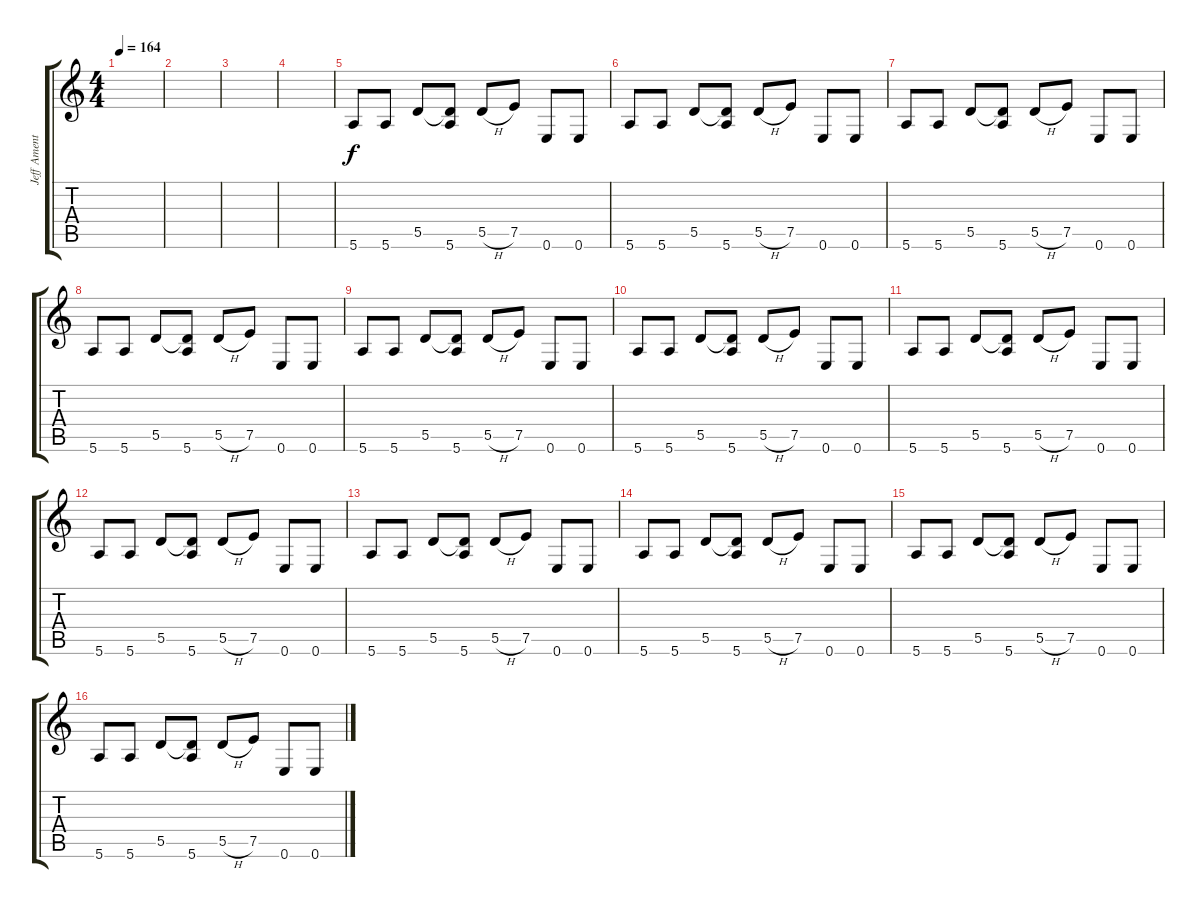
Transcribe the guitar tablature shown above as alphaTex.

\track ("Jeff Ament" "Jeff Ament") {instrument electricbassfinger}
\staff {score tabs}
\tuning (E4 B3 G3 D3 A2 E2) {hide}
\ts (4 4)
\tempo 164
\clef g2
\ks c
|
|
|
|
5.6.8 5.6.8 5.5.8 (5.5{t} 5.6).8 5.5{h}.8 7.5.8 0.6.8 0.6.8 |
5.6.8 5.6.8 5.5.8 (5.5{t} 5.6).8 5.5{h}.8 7.5.8 0.6.8 0.6.8 |
5.6.8 5.6.8 5.5.8 (5.5{t} 5.6).8 5.5{h}.8 7.5.8 0.6.8 0.6.8 |
5.6.8 5.6.8 5.5.8 (5.5{t} 5.6).8 5.5{h}.8 7.5.8 0.6.8 0.6.8 |
5.6.8 5.6.8 5.5.8 (5.5{t} 5.6).8 5.5{h}.8 7.5.8 0.6.8 0.6.8 |
5.6.8 5.6.8 5.5.8 (5.5{t} 5.6).8 5.5{h}.8 7.5.8 0.6.8 0.6.8 |
5.6.8 5.6.8 5.5.8 (5.5{t} 5.6).8 5.5{h}.8 7.5.8 0.6.8 0.6.8 |
5.6.8 5.6.8 5.5.8 (5.5{t} 5.6).8 5.5{h}.8 7.5.8 0.6.8 0.6.8 |
5.6.8 5.6.8 5.5.8 (5.5{t} 5.6).8 5.5{h}.8 7.5.8 0.6.8 0.6.8 |
5.6.8 5.6.8 5.5.8 (5.5{t} 5.6).8 5.5{h}.8 7.5.8 0.6.8 0.6.8 |
5.6.8 5.6.8 5.5.8 (5.5{t} 5.6).8 5.5{h}.8 7.5.8 0.6.8 0.6.8 |
5.6.8 5.6.8 5.5.8 (5.5{t} 5.6).8 5.5{h}.8 7.5.8 0.6.8 0.6.8
